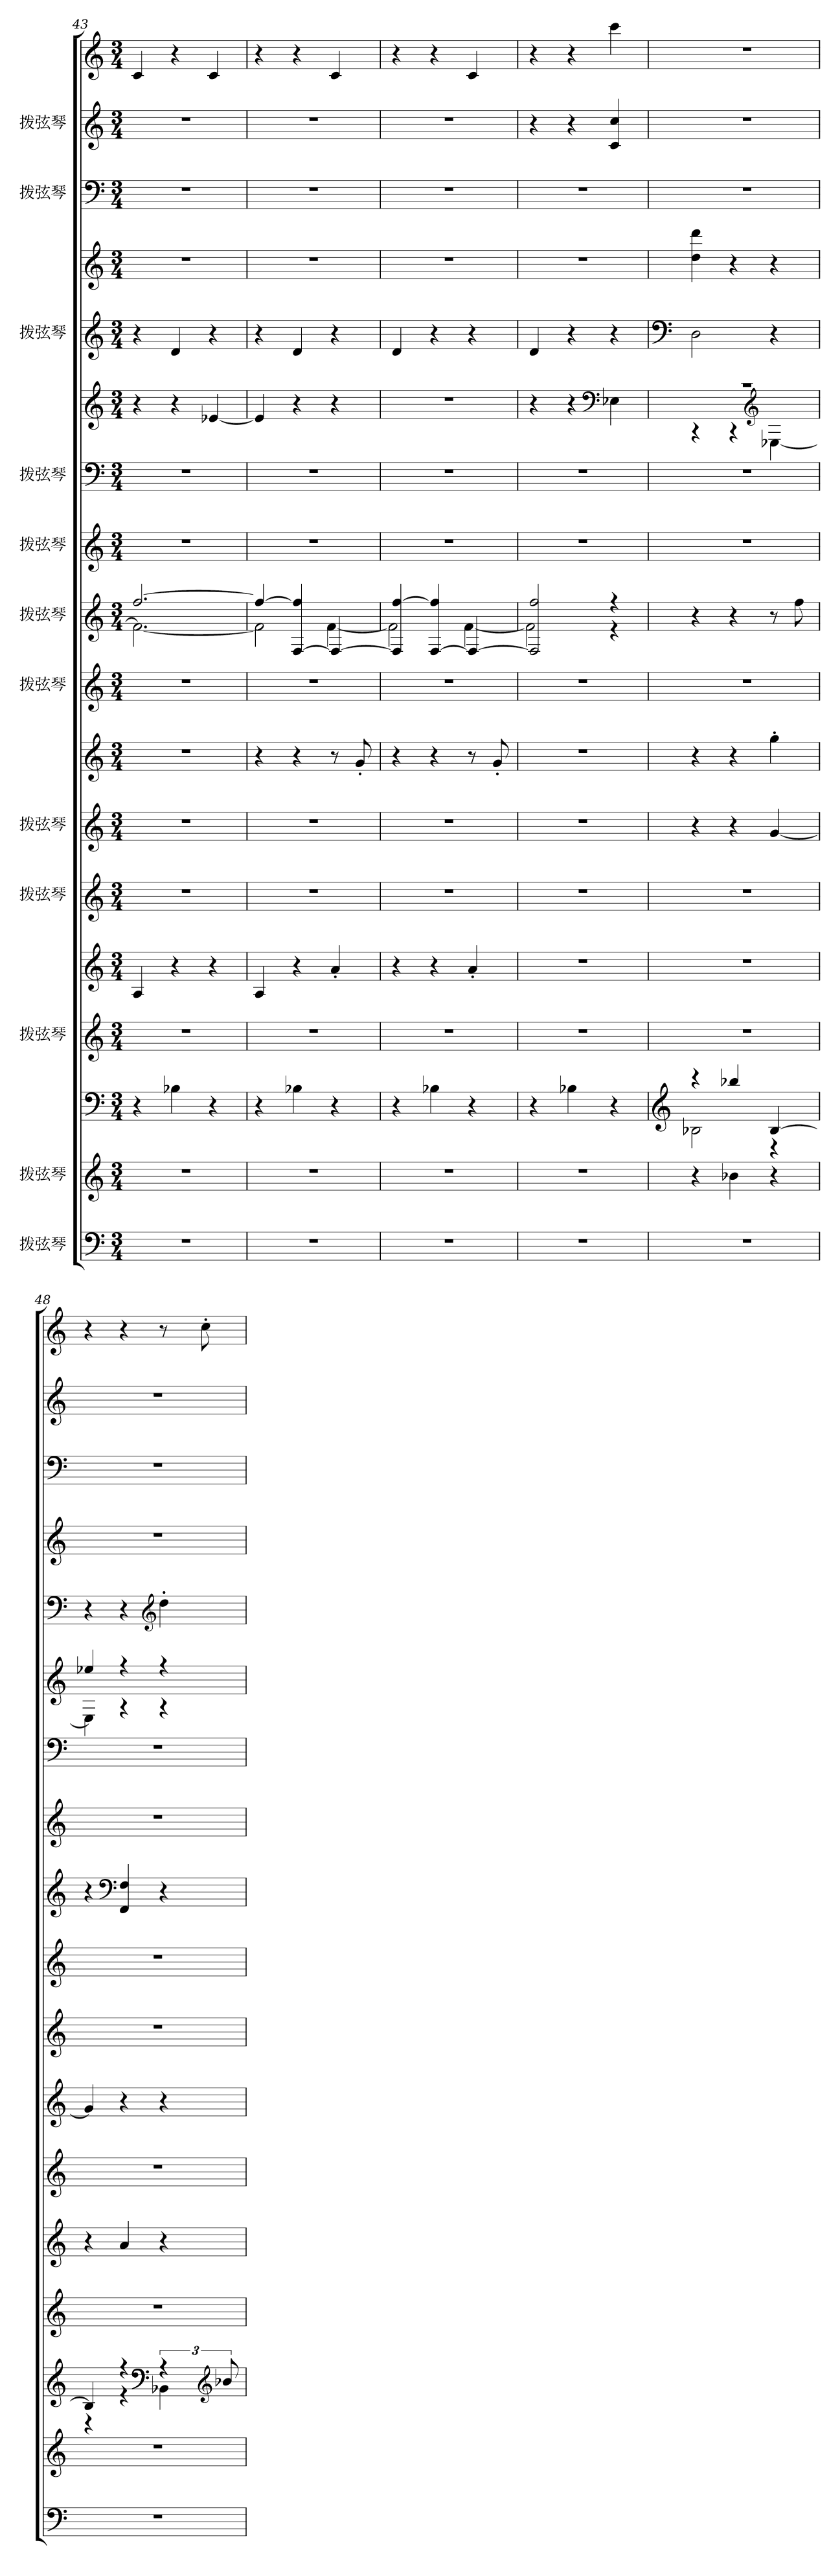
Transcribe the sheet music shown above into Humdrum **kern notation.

**kern	**kern	**kern	**kern	**kern	**kern	**kern	**kern	**kern	**kern	**kern	**kern	**kern	**kern	**kern	**kern	**kern	**kern
*part12	*part11	*part11	*part10	*part10	*part9	*part8	*part8	*part7	*part6	*part5	*part4	*part4	*part3	*part3	*part2	*part1	*part1
*staff18	*staff17	*staff16	*staff15	*staff14	*staff13	*staff12	*staff11	*staff10	*staff9	*staff8	*staff7	*staff6	*staff5	*staff4	*staff3	*staff2	*staff1
*I"拨弦琴	*I"拨弦琴	*	*I"拨弦琴	*	*I"拨弦琴	*I"拨弦琴	*	*I"拨弦琴	*I"拨弦琴	*I"拨弦琴	*I"拨弦琴	*	*I"拨弦琴	*	*I"拨弦琴	*I"拨弦琴	*
*clefF4	*clefG2	*clefF4	*clefG2	*clefG2	*clefG2	*clefG2	*clefG2	*clefG2	*clefG2	*clefG2	*clefF4	*clefG2	*clefG2	*clefG2	*clefF4	*clefG2	*clefG2
*k[]	*k[]	*k[]	*k[]	*k[]	*k[]	*k[]	*k[]	*k[]	*k[]	*k[]	*k[]	*k[]	*k[]	*k[]	*k[]	*k[]	*k[]
*M3/4	*M3/4	*M3/4	*M3/4	*M3/4	*M3/4	*M3/4	*M3/4	*M3/4	*M3/4	*M3/4	*M3/4	*M3/4	*M3/4	*M3/4	*M3/4	*M3/4	*M3/4
=43	=43	=43	=43	=43	=43	=43	=43	=43	=43	=43	=43	=43	=43	=43	=43	=43	=43
*	*	*	*	*	*	*	*	*	*^	*	*	*	*	*	*	*	*
2.r	2.r	4r	2.r	4A/	2.r	2.r	2.r	2.r	[2.ff/	2.f\_	2.r	2.r	4r	4r	2.r	2.r	2.r	4c/
.	.	4B-X\	.	4r	.	.	.	.	.	.	.	.	4r	4d/	.	.	.	4r
.	.	4r	.	4r	.	.	.	.	.	.	.	.	[4e-X/	4r	.	.	.	4c/
!!LO:PB:g=z
=44	=44	=44	=44	=44	=44	=44	=44	=44	=44	=44	=44	=44	=44	=44	=44	=44	=44	=44
2.r	2.r	4r	2.r	4A/	2.r	2.r	4r	2.r	4ff/_	2f\]	2.r	2.r	4e-/]	4r	2.r	2.r	2.r	4r
.	.	4B-X\	.	4r	.	.	4r	.	[4F/ 4ff/]	.	.	.	4r	4d/	.	.	.	4r
.	.	4r	.	4a'/	.	.	8r	.	4F/_	[4f\	.	.	4r	4r	.	.	.	4c/
.	.	.	.	.	.	.	8g'/	.	.	.	.	.	.	.	.	.	.	.
=45	=45	=45	=45	=45	=45	=45	=45	=45	=45	=45	=45	=45	=45	=45	=45	=45	=45	=45
2.r	2.r	4r	2.r	4r	2.r	2.r	4r	2.r	4F/] [4ff/	2f\]	2.r	2.r	2.r	4d/	2.r	2.r	2.r	4r
.	.	4B-X\	.	4r	.	.	4r	.	[4F/ 4ff/]	.	.	.	.	4r	.	.	.	4r
.	.	4r	.	4a'/	.	.	8r	.	4F/_	[4f\	.	.	.	4r	.	.	.	4c/
.	.	.	.	.	.	.	8g'/	.	.	.	.	.	.	.	.	.	.	.
=46	=46	=46	=46	=46	=46	=46	=46	=46	=46	=46	=46	=46	=46	=46	=46	=46	=46	=46
2.r	2.r	4r	2.r	2.r	2.r	2.r	2.r	2.r	2F/] 2ff/	2f\]	2.r	2.r	4r	4d/	2.r	2.r	4r	4r
.	.	4B-X\	.	.	.	.	.	.	.	.	.	.	4r	4r	.	.	4r	4r
*	*	*	*	*	*	*	*	*	*	*	*	*	*clefF4	*	*	*	*	*
.	.	4r	.	.	.	.	.	.	4r	4r	.	.	4E-X\	4r	.	.	4c/ 4cc/	4ccc\
*	*	*	*	*	*	*	*	*	*v	*v	*	*	*	*	*	*	*	*
=47	=47	=47	=47	=47	=47	=47	=47	=47	=47	=47	=47	=47	=47	=47	=47	=47	=47
*	*	*clefG2	*	*	*	*	*	*	*	*	*	*	*clefF4	*	*	*	*
*	*	*^	*	*	*	*	*	*	*	*	*	*^	*	*	*	*	*
2.r	4r	4r	2B-X\	2.r	2.r	2.r	4r	4r	2.r	4r	2.r	2.r	2.r	4r	2D\	4dd\ 4ddd\	2.r	2.r	2.r
.	4b-X\	4bb-X/	.	.	.	.	4r	4r	.	4r	.	.	.	4r	.	4r	.	.	.
*	*	*	*	*	*	*	*	*	*	*	*	*	*clefG2	*	*	*	*	*	*
.	4r	[4B-/	4r	.	.	.	[4g/	4gg'\	.	8r	.	.	.	[4E-X\	4r	4r	.	.	.
.	.	.	.	.	.	.	.	.	.	8ff\	.	.	.	.	.	.	.	.	.
=48	=48	=48	=48	=48	=48	=48	=48	=48	=48	=48	=48	=48	=48	=48	=48	=48	=48	=48	=48
2.r	2.r	4B-/]	4r	2.r	4r	2.r	4g/]	2.r	2.r	4r	2.r	2.r	4ee-X/	4E-\]	4r	2.r	2.r	2.r	4r
*	*	*	*	*	*	*	*	*	*	*clefF4	*	*	*	*	*	*	*	*	*
.	.	4r	4r	.	4a/	.	4r	.	.	4FF/ 4F/	.	.	4r	4r	4r	.	.	.	4r
*	*	*clefF4	*	*	*	*	*	*	*	*	*	*	*	*	*clefG2	*	*	*	*
.	.	6r	4BB-X\	.	4r	.	4r	.	.	4r	.	.	4r	4r	4dd'\	.	.	.	8r
.	.	.	.	.	.	.	.	.	.	.	.	.	.	.	.	.	.	.	8cc'\
*	*	*clefG2	*	*	*	*	*	*	*	*	*	*	*	*	*	*	*	*	*
.	.	12b-X/	.	.	.	.	.	.	.	.	.	.	.	.	.	.	.	.	.
*	*	*v	*v	*	*	*	*	*	*	*	*	*	*v	*v	*	*	*	*	*
=	=	=	=	=	=	=	=	=	=	=	=	=	=	=	=	=	=
*-	*-	*-	*-	*-	*-	*-	*-	*-	*-	*-	*-	*-	*-	*-	*-	*-	*-
